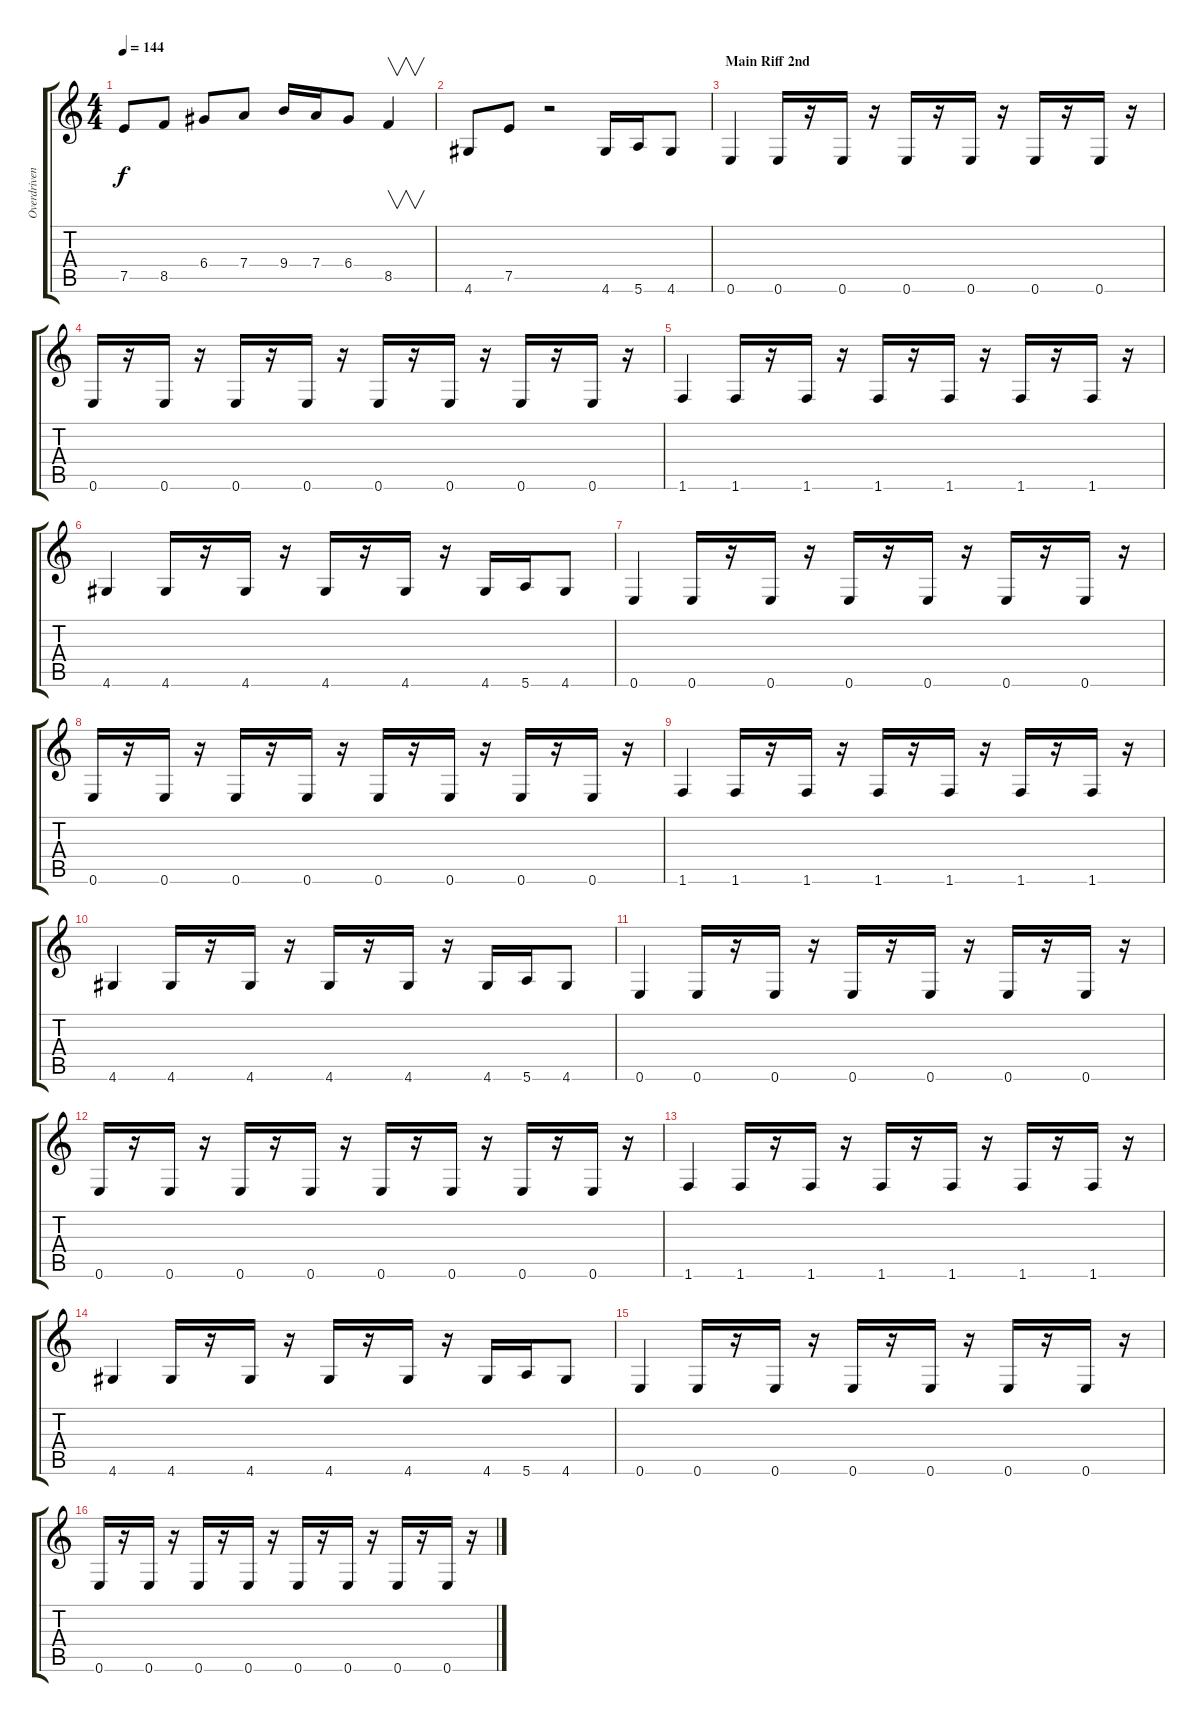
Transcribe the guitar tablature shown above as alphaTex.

\track ("Overdriven Guitar" "Overdriven") {instrument overdrivenguitar}
\staff {score tabs}
\tuning (E4 B3 G3 D3 A2 E2) {hide}
\ts (4 4)
\tempo 144
\clef g2
\ks c
7.5.8{dy f} 8.5.8 6.4.8 7.4.8 9.4.16 7.4.16 6.4.8 8.5.4{v} |
4.6.8 7.5.8 r.2 4.6.16 5.6.16 4.6.8 |
\section ("" "Main Riff 2nd")
0.6.4 0.6.16 r.16 0.6.16 r.16 0.6.16 r.16 0.6.16 r.16 0.6.16 r.16 0.6.16 r.16 |
0.6.16 r.16 0.6.16 r.16 0.6.16 r.16 0.6.16 r.16 0.6.16 r.16 0.6.16 r.16 0.6.16 r.16 0.6.16 r.16 |
1.6.4 1.6.16 r.16 1.6.16 r.16 1.6.16 r.16 1.6.16 r.16 1.6.16 r.16 1.6.16 r.16 |
4.6.4 4.6.16 r.16 4.6.16 r.16 4.6.16 r.16 4.6.16 r.16 4.6.16 5.6.16 4.6.8 |
0.6.4 0.6.16 r.16 0.6.16 r.16 0.6.16 r.16 0.6.16 r.16 0.6.16 r.16 0.6.16 r.16 |
0.6.16 r.16 0.6.16 r.16 0.6.16 r.16 0.6.16 r.16 0.6.16 r.16 0.6.16 r.16 0.6.16 r.16 0.6.16 r.16 |
1.6.4 1.6.16 r.16 1.6.16 r.16 1.6.16 r.16 1.6.16 r.16 1.6.16 r.16 1.6.16 r.16 |
4.6.4 4.6.16 r.16 4.6.16 r.16 4.6.16 r.16 4.6.16 r.16 4.6.16 5.6.16 4.6.8 |
0.6.4 0.6.16 r.16 0.6.16 r.16 0.6.16 r.16 0.6.16 r.16 0.6.16 r.16 0.6.16 r.16 |
0.6.16 r.16 0.6.16 r.16 0.6.16 r.16 0.6.16 r.16 0.6.16 r.16 0.6.16 r.16 0.6.16 r.16 0.6.16 r.16 |
1.6.4 1.6.16 r.16 1.6.16 r.16 1.6.16 r.16 1.6.16 r.16 1.6.16 r.16 1.6.16 r.16 |
4.6.4 4.6.16 r.16 4.6.16 r.16 4.6.16 r.16 4.6.16 r.16 4.6.16 5.6.16 4.6.8 |
0.6.4 0.6.16 r.16 0.6.16 r.16 0.6.16 r.16 0.6.16 r.16 0.6.16 r.16 0.6.16 r.16 |
0.6.16 r.16 0.6.16 r.16 0.6.16 r.16 0.6.16 r.16 0.6.16 r.16 0.6.16 r.16 0.6.16 r.16 0.6.16 r.16
